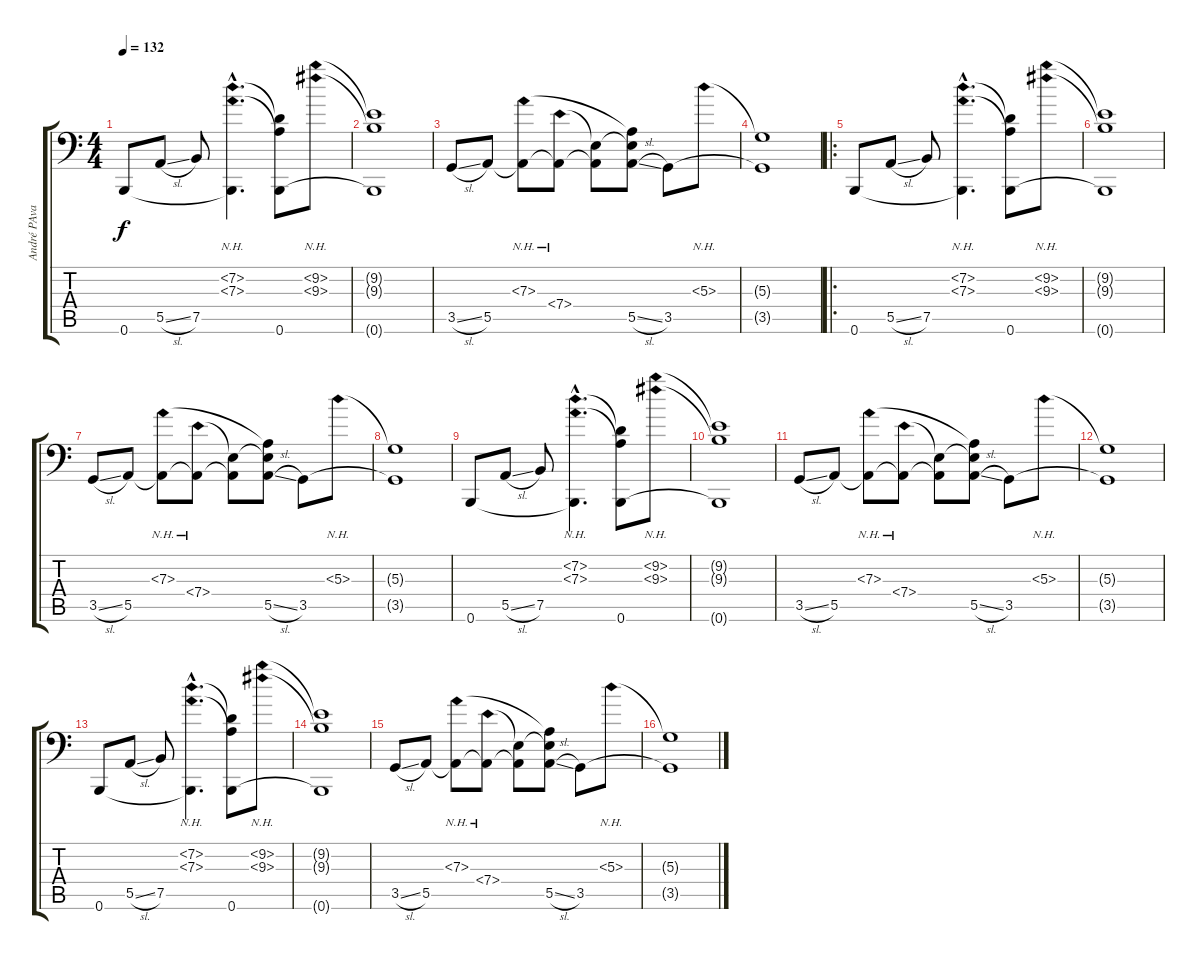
\track ("André PAvani" "André PAva") {instrument electricbassfinger}
\staff {score tabs}
\tuning (C3 G2 D2 A1 E1 B0) {hide}
\ts (4 4)
\tempo 132
\clef f4
\ks c
0.6.8{dy f} 5.5{sl}.8 7.5.8 (7.2{nh hac} 7.3{nh hac} 0.6{hac t}).4{d} (7.2{t} 7.3{t} 0.6).8 (9.2{nh} 9.3{nh}).8 |
(9.2{t} 9.3{t} 0.6{t}).1 |
3.5{sl}.8 5.5.8 (7.3{nh} 5.5{t}).8 (7.4{nh} 5.5{t}).8 (7.4{t} 5.5{t}).8 (7.3{t} 7.4{t} 5.5{sl}).8 3.5.8 5.3{nh}.8 |
(5.3{t} 3.5{t}).1 |
\ro
0.6.8 5.5{sl}.8 7.5.8 (7.2{nh hac} 7.3{nh hac} 0.6{hac t}).4{d} (7.2{t} 7.3{t} 0.6).8 (9.2{nh} 9.3{nh}).8 |
(9.2{t} 9.3{t} 0.6{t}).1 |
3.5{sl}.8 5.5.8 (7.3{nh} 5.5{t}).8 (7.4{nh} 5.5{t}).8 (7.4{t} 5.5{t}).8 (7.3{t} 7.4{t} 5.5{sl}).8 3.5.8 5.3{nh}.8 |
(5.3{t} 3.5{t}).1 |
0.6.8 5.5{sl}.8 7.5.8 (7.2{nh hac} 7.3{nh hac} 0.6{hac t}).4{d} (7.2{t} 7.3{t} 0.6).8 (9.2{nh} 9.3{nh}).8 |
(9.2{t} 9.3{t} 0.6{t}).1 |
3.5{sl}.8 5.5.8 (7.3{nh} 5.5{t}).8 (7.4{nh} 5.5{t}).8 (7.4{t} 5.5{t}).8 (7.3{t} 7.4{t} 5.5{sl}).8 3.5.8 5.3{nh}.8 |
(5.3{t} 3.5{t}).1 |
0.6.8 5.5{sl}.8 7.5.8 (7.2{nh hac} 7.3{nh hac} 0.6{hac t}).4{d} (7.2{t} 7.3{t} 0.6).8 (9.2{nh} 9.3{nh}).8 |
(9.2{t} 9.3{t} 0.6{t}).1 |
3.5{sl}.8 5.5.8 (7.3{nh} 5.5{t}).8 (7.4{nh} 5.5{t}).8 (7.4{t} 5.5{t}).8 (7.3{t} 7.4{t} 5.5{sl}).8 3.5.8 5.3{nh}.8 |
(5.3{t} 3.5{t}).1
